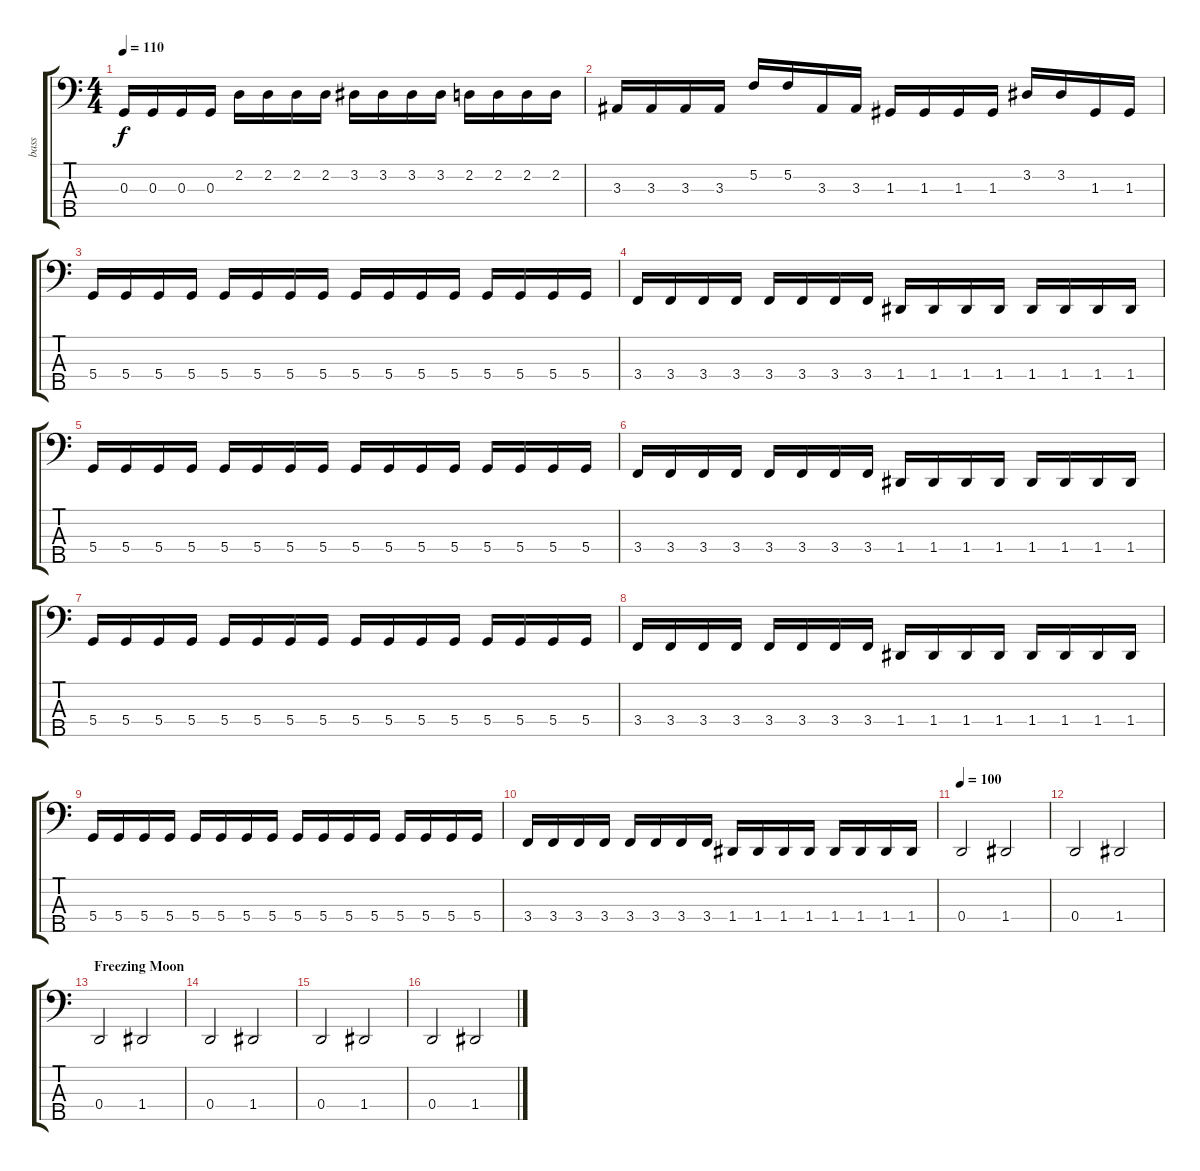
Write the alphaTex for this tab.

\track ("bass" "bass") {instrument electricbassfinger}
\staff {score tabs}
\tuning (F2 C2 G1 D1 A0) {hide}
\ts (4 4)
\tempo 110
\clef f4
\ks c
0.3.16{dy f} 0.3.16 0.3.16 0.3.16 2.2.16 2.2.16 2.2.16 2.2.16 3.2.16 3.2.16 3.2.16 3.2.16 2.2.16 2.2.16 2.2.16 2.2.16 |
3.3.16 3.3.16 3.3.16 3.3.16 5.2.16 5.2.16 3.3.16 3.3.16 1.3.16 1.3.16 1.3.16 1.3.16 3.2.16 3.2.16 1.3.16 1.3.16 |
5.4.16 5.4.16 5.4.16 5.4.16 5.4.16 5.4.16 5.4.16 5.4.16 5.4.16 5.4.16 5.4.16 5.4.16 5.4.16 5.4.16 5.4.16 5.4.16 |
3.4.16 3.4.16 3.4.16 3.4.16 3.4.16 3.4.16 3.4.16 3.4.16 1.4.16 1.4.16 1.4.16 1.4.16 1.4.16 1.4.16 1.4.16 1.4.16 |
5.4.16 5.4.16 5.4.16 5.4.16 5.4.16 5.4.16 5.4.16 5.4.16 5.4.16 5.4.16 5.4.16 5.4.16 5.4.16 5.4.16 5.4.16 5.4.16 |
3.4.16 3.4.16 3.4.16 3.4.16 3.4.16 3.4.16 3.4.16 3.4.16 1.4.16 1.4.16 1.4.16 1.4.16 1.4.16 1.4.16 1.4.16 1.4.16 |
5.4.16 5.4.16 5.4.16 5.4.16 5.4.16 5.4.16 5.4.16 5.4.16 5.4.16 5.4.16 5.4.16 5.4.16 5.4.16 5.4.16 5.4.16 5.4.16 |
3.4.16 3.4.16 3.4.16 3.4.16 3.4.16 3.4.16 3.4.16 3.4.16 1.4.16 1.4.16 1.4.16 1.4.16 1.4.16 1.4.16 1.4.16 1.4.16 |
5.4.16 5.4.16 5.4.16 5.4.16 5.4.16 5.4.16 5.4.16 5.4.16 5.4.16 5.4.16 5.4.16 5.4.16 5.4.16 5.4.16 5.4.16 5.4.16 |
3.4.16 3.4.16 3.4.16 3.4.16 3.4.16 3.4.16 3.4.16 3.4.16 1.4.16 1.4.16 1.4.16 1.4.16 1.4.16 1.4.16 1.4.16 1.4.16 |
\tempo 100
0.4.2 1.4.2 |
0.4.2 1.4.2 |
\section ("" "Freezing Moon")
0.4.2 1.4.2 |
0.4.2 1.4.2 |
0.4.2 1.4.2 |
0.4.2 1.4.2
